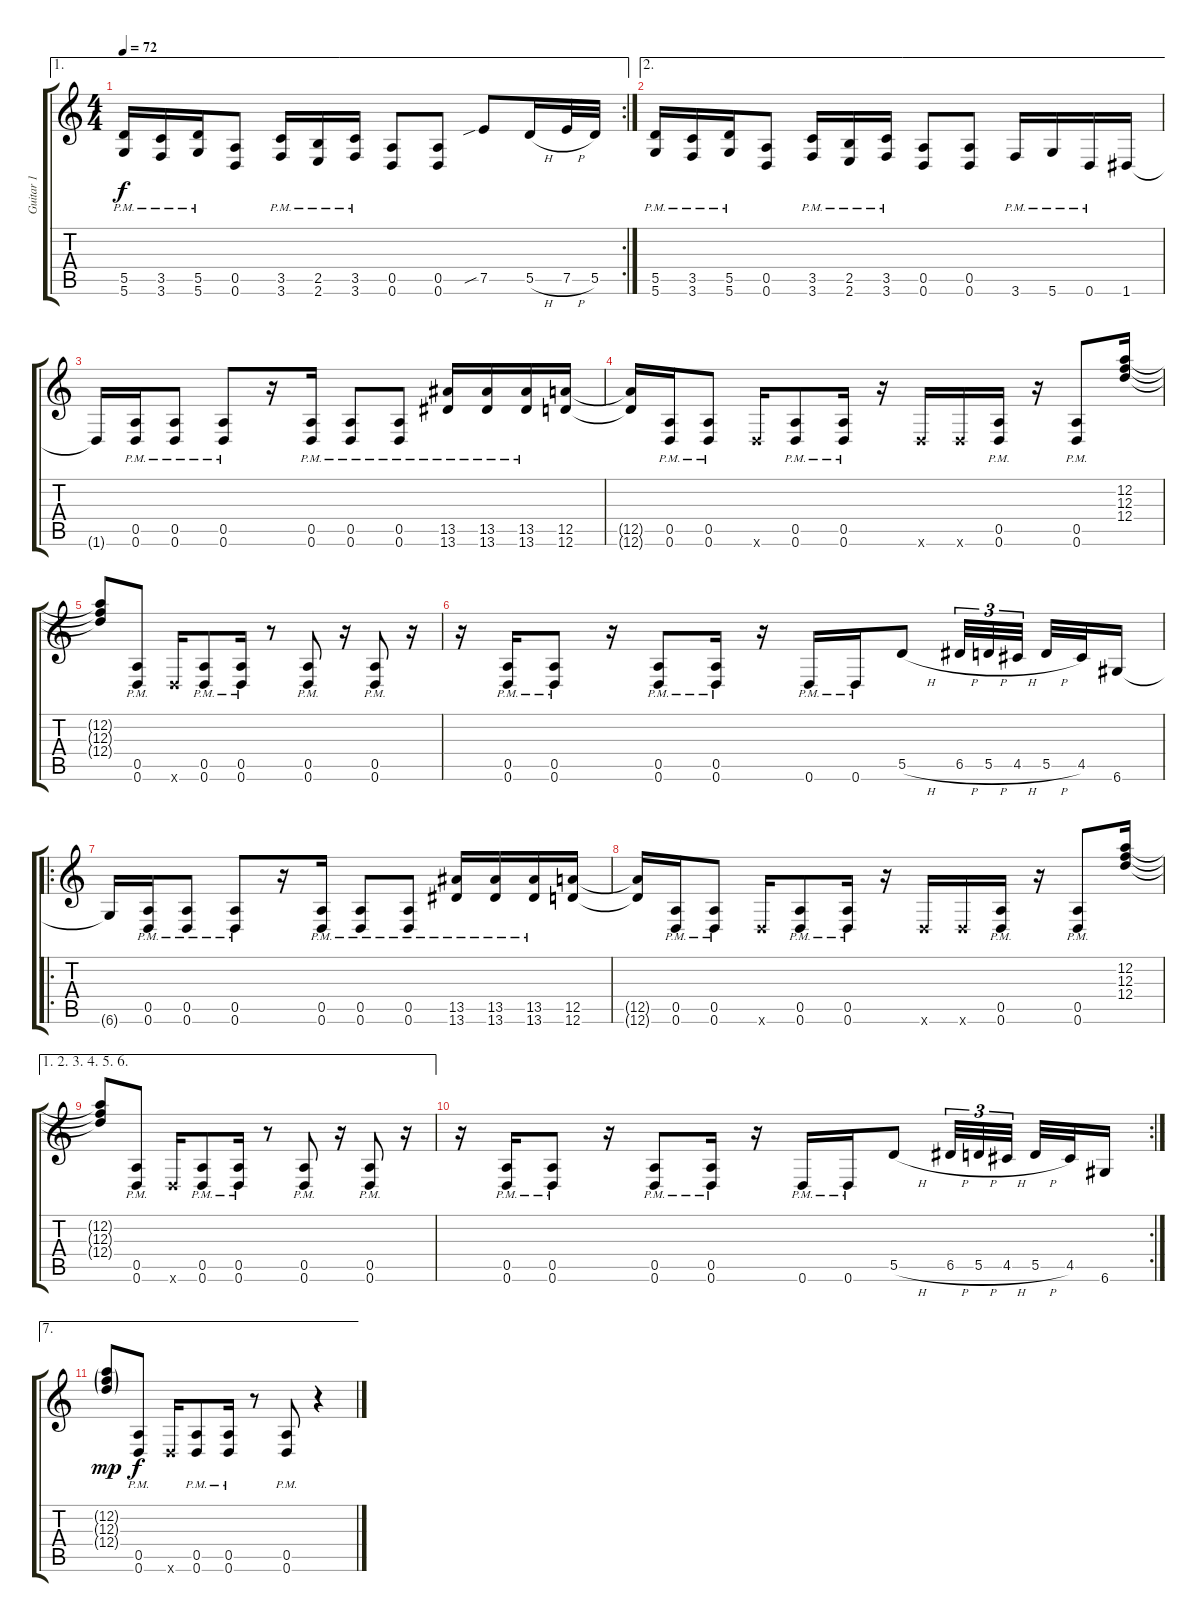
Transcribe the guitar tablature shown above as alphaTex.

\track ("Guitar 1" "Guitar 1") {instrument overdrivenguitar}
\staff {score tabs}
\tuning (E4 A3 F3 D3 A2 D2) {hide}
\ae 1
\rc 2
\ts (4 4)
\tempo 72
\clef g2
\ks c
(5.5{pm} 5.6{pm}).16{dy f} (3.5{pm} 3.6{pm}).16 (5.5{pm} 5.6{pm}).16 (0.5 0.6).8 (3.5{pm} 3.6{pm}).16 (2.5{pm} 2.6{pm}).16 (3.5{pm} 3.6{pm}).16 (0.5 0.6).8 (0.5 0.6).8 7.5{sib}.8 5.5{h}.16 7.5{h}.32 5.5.32 |
\ae 2
(5.5{pm} 5.6{pm}).16{instrument distortionguitar} (3.5{pm} 3.6{pm}).16 (5.5{pm} 5.6{pm}).16 (0.5 0.6).8 (3.5{pm} 3.6{pm}).16 (2.5{pm} 2.6{pm}).16 (3.5{pm} 3.6{pm}).16 (0.5 0.6).8 (0.5 0.6).8 3.6{pm}.16 5.6{pm}.16 0.6{pm}.16 1.6.16 |
1.6{t}.16 (0.5{pm} 0.6{pm}).16 (0.5{pm} 0.6{pm}).8 (0.5{pm} 0.6{pm}).8 r.16 (0.5{pm} 0.6{pm}).16 (0.5{pm} 0.6{pm}).8 (0.5{pm} 0.6{pm}).8 (13.5{pm} 13.6{pm}).16 (13.5{pm} 13.6{pm}).16 (13.5{pm} 13.6{pm}).16 (12.5 12.6).16 |
(12.5{t} 12.6{t}).16 (0.5{pm} 0.6{pm}).16 (0.5{pm} 0.6{pm}).8 0.6{x}.16 (0.5{pm} 0.6{pm}).8 (0.5{pm} 0.6{pm}).16 r.16 0.6{x}.16 0.6{x}.16 (0.5{pm} 0.6{pm}).16 r.16 (0.5{pm} 0.6{pm}).8 (12.2 12.3 12.4).16 |
(12.2{t} 12.3{t} 12.4{t}).8 (0.5{pm} 0.6{pm}).8 0.6{x}.16 (0.5{pm} 0.6{pm}).8 (0.5{pm} 0.6{pm}).16 r.8 (0.5{pm} 0.6{pm}).8 r.16 (0.5{pm} 0.6{pm}).8 r.16 |
r.16 (0.5{pm} 0.6{pm}).16 (0.5{pm} 0.6{pm}).8 r.16 (0.5{pm} 0.6{pm}).8 (0.5{pm} 0.6{pm}).16 r.16 0.6{pm}.16 0.6{pm}.16 5.5{h}.8 6.5{h}.32{tu (3 2)} 5.5{h}.32{tu (3 2)} 4.5{h}.32{tu (3 2) beam splitsecondary} 5.5{h}.32 4.5.32 6.6.16 |
\ro
6.6{t}.16 (0.5{pm} 0.6{pm}).16 (0.5{pm} 0.6{pm}).8 (0.5{pm} 0.6{pm}).8 r.16 (0.5{pm} 0.6{pm}).16 (0.5{pm} 0.6{pm}).8 (0.5{pm} 0.6{pm}).8 (13.5{pm} 13.6{pm}).16 (13.5{pm} 13.6{pm}).16 (13.5{pm} 13.6{pm}).16 (12.5 12.6).16 |
(12.5{t} 12.6{t}).16 (0.5{pm} 0.6{pm}).16 (0.5{pm} 0.6{pm}).8 0.6{x}.16 (0.5{pm} 0.6{pm}).8 (0.5{pm} 0.6{pm}).16 r.16 0.6{x}.16 0.6{x}.16 (0.5{pm} 0.6{pm}).16 r.16 (0.5{pm} 0.6{pm}).8 (12.2 12.3 12.4).16 |
\ae (1 2 3 4 5 6)
(12.2{t} 12.3{t} 12.4{t}).8 (0.5{pm} 0.6{pm}).8 0.6{x}.16 (0.5{pm} 0.6{pm}).8 (0.5{pm} 0.6{pm}).16 r.8 (0.5{pm} 0.6{pm}).8 r.16 (0.5{pm} 0.6{pm}).8 r.16 |
\rc 2
r.16 (0.5{pm} 0.6{pm}).16 (0.5{pm} 0.6{pm}).8 r.16 (0.5{pm} 0.6{pm}).8 (0.5{pm} 0.6{pm}).16 r.16 0.6{pm}.16 0.6{pm}.16 5.5{h}.8 6.5{h}.32{tu (3 2)} 5.5{h}.32{tu (3 2)} 4.5{h}.32{tu (3 2) beam splitsecondary} 5.5{h}.32 4.5.32 6.6.16 |
\ae 7
(12.2{g} 12.3{g} 12.4{g}).8{dy mp} (0.5{pm} 0.6{pm}).8{dy f} 0.6{x}.16 (0.5{pm} 0.6{pm}).8 (0.5{pm} 0.6{pm}).16 r.8 (0.5{pm} 0.6{pm}).8 r.4
